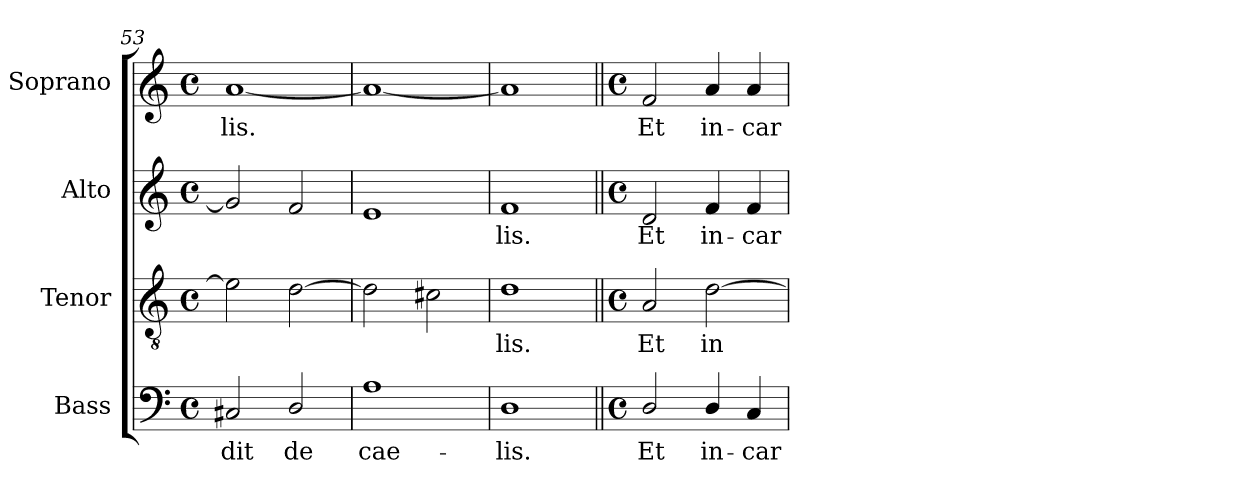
**kern	**text	**kern	**text	**kern	**text	**kern	**text
*part4	*part4	*part3	*part3	*part2	*part2	*part1	*part1
*staff4	*staff4	*staff3	*staff3	*staff2	*staff2	*staff1	*staff1
*I"Bass	*	*I"Tenor	*	*I"Alto	*	*I"Soprano	*
*I'B.	*	*I'T.	*	*I'A.	*	*I'S.	*
*clefF4	*	*clefGv2	*	*clefG2	*	*clefG2	*
*	*	*ITrd7c12	*	*	*	*	*
*k[]	*	*k[]	*	*k[]	*	*k[]	*
*C:	*	*C:	*	*C:	*	*C:	*
*M4/4	*	*M4/4	*	*M4/4	*	*M4/4	*
*met(c)	*	*met(c)	*	*met(c)	*	*met(c)	*
=53	=53	=53	=53	=53	=53	=53	=53
!	!LO:LY:b:color=#000000	!	!	!	!	!	!
!	!	!	!	!	!	!	!LO:LY:b:color=#000000
2C#Xi/	-dit	2Ei\]	.	2gi/]	.	[1ai	-lis.
!	!LO:LY:b:color=#000000	!	!	!	!	!	!
2Di/	de	[2Di\	.	2fi/	.	.	.
=54	=54	=54	=54	=54	=54	=54	=54
!	!LO:LY:b:color=#000000	!	!	!	!	!	!
1Ai	cae-	2Di\]	.	1ei	.	1ai_	.
.	.	2C#Xi\	.	.	.	.	.
=55	=55	=55	=55	=55	=55	=55	=55
!	!LO:LY:b:color=#000000	!	!	!	!	!	!
!	!	!	!LO:LY:b:color=#000000	!	!	!	!
!	!	!	!	!	!LO:LY:b:color=#000000	!	!
1Di	-lis.	1Di	-lis.	1fi	-lis.	1ai]	.
!!LO:PB:g=z
=56||	=56||	=56||	=56||	=56||	=56||	=56||	=56||
*M4/4	*	*M4/4	*	*M4/4	*	*M4/4	*
*met(c)	*	*met(c)	*	*met(c)	*	*met(c)	*
!	!LO:LY:b:color=#000000	!	!	!	!	!	!
!	!	!	!LO:LY:b:color=#000000	!	!	!	!
!	!	!	!	!	!LO:LY:b:color=#000000	!	!
!	!	!	!	!	!	!	!LO:LY:b:color=#000000
2Di/	Et	2AAi/	Et	2di/	Et	2fi/	Et
!	!LO:LY:b:color=#000000	!	!	!	!	!	!
!	!	!	!LO:LY:b:color=#000000	!	!	!	!
!	!	!	!	!	!LO:LY:b:color=#000000	!	!
!	!	!	!	!	!	!	!LO:LY:b:color=#000000
4Di/	in-	[2Di\	in-	4fi/	in-	4ai/	in-
!	!LO:LY:b:color=#000000	!	!	!	!	!	!
!	!	!	!	!	!LO:LY:b:color=#000000	!	!
!	!	!	!	!	!	!	!LO:LY:b:color=#000000
4Ci/	-car-	.	.	4fi/	-car-	4ai/	-car-
=	=	=	=	=	=	=	=
*-	*-	*-	*-	*-	*-	*-	*-
